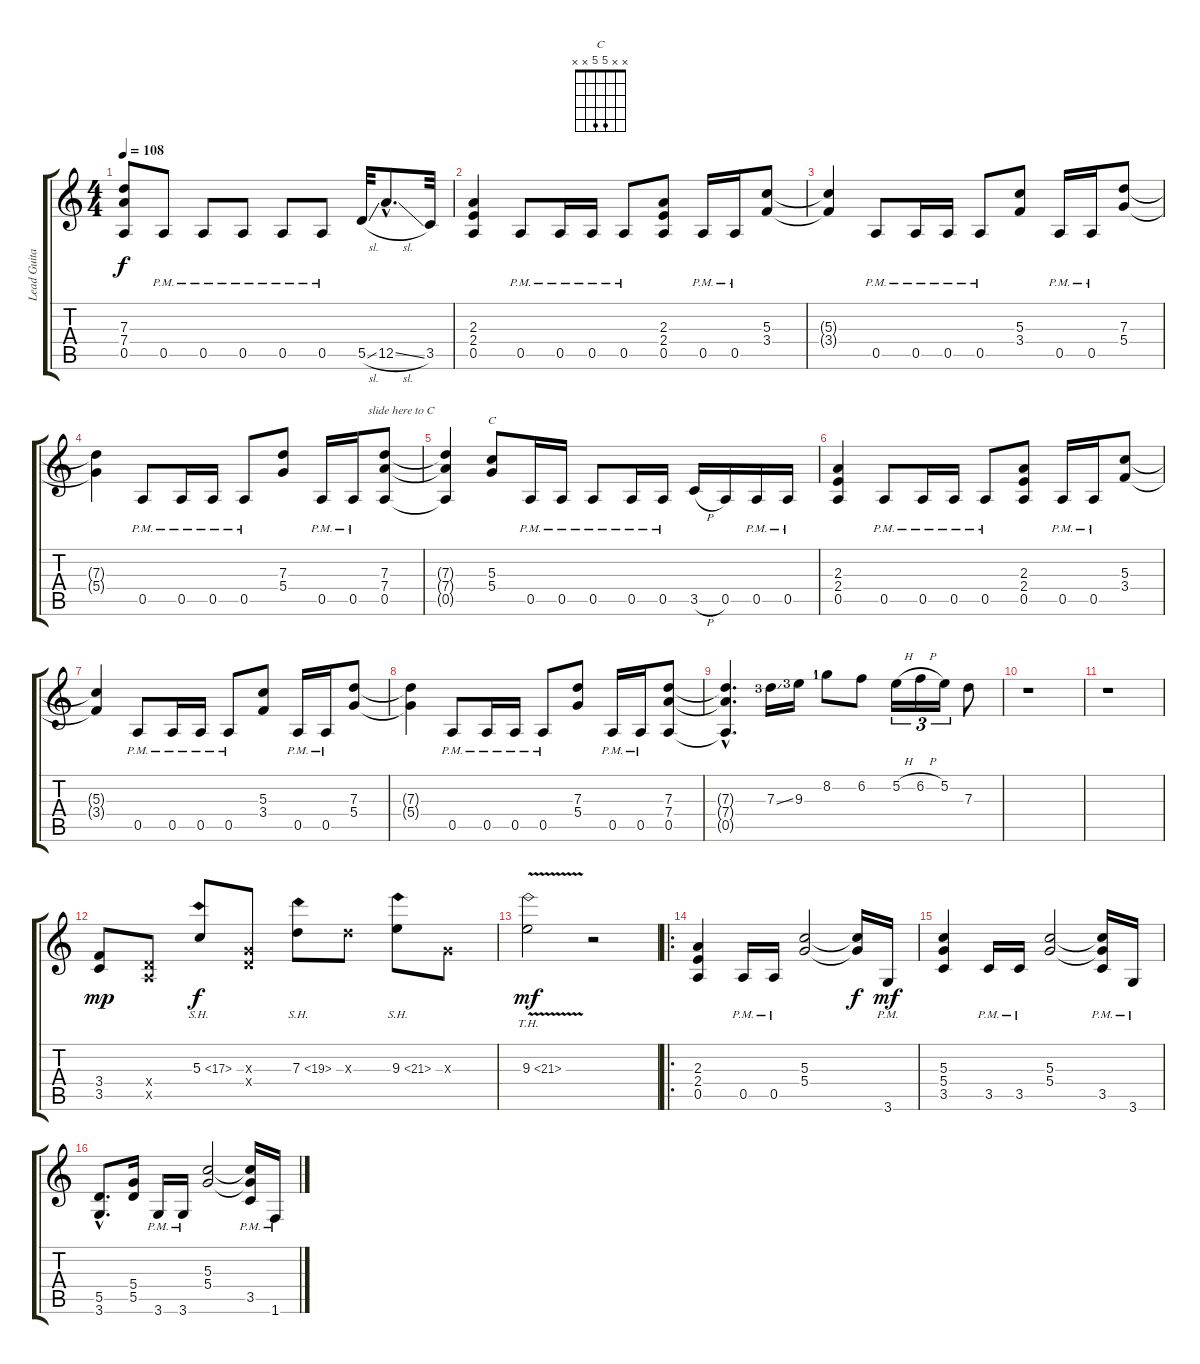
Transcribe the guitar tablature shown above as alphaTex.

\track ("Lead Guitar" "Lead Guita") {instrument distortionguitar}
\staff {score tabs}
\tuning (E4 B3 G3 D3 A2 E2) {hide}
\chord ("C" x x 5 5 x x)
\ts (4 4)
\tempo 108
\clef g2
\ks c
(7.3 7.4 0.5).8{dy f volume 14} 0.5{pm}.8 0.5{pm}.8 0.5{pm}.8 0.5{pm}.8 0.5{pm}.8 5.5{sl}.32 12.5{sl hac}.8{d} 3.5.32 |
(2.3 2.4 0.5).4 0.5{pm}.8 0.5{pm}.16 0.5{pm}.16 0.5{pm}.8 (2.3 2.4 0.5).8 0.5{pm}.16 0.5{pm}.16 (5.3 3.4).8 |
(5.3{t} 3.4{t}).4 0.5{pm}.8 0.5{pm}.16 0.5{pm}.16 0.5{pm}.8 (5.3 3.4).8 0.5{pm}.16 0.5{pm}.16 (7.3 5.4).8 |
(7.3{t} 5.4{t}).4 0.5{pm}.8 0.5{pm}.16 0.5{pm}.16 0.5{pm}.8 (7.3 5.4).8 0.5{pm}.16 0.5{pm}.16{txt "     slide here to C"} (7.3 7.4 0.5).8 |
(7.3{t} 7.4{t} 0.5{t}).4 (5.3 5.4).8{ch "C"} 0.5{pm}.16 0.5{pm}.16 0.5{pm}.8 0.5{pm}.16 0.5{pm}.16 3.5{h}.16 0.5.16 0.5{pm}.16 0.5{pm}.16 |
(2.3 2.4 0.5).4 0.5{pm}.8 0.5{pm}.16 0.5{pm}.16 0.5{pm}.8 (2.3 2.4 0.5).8 0.5{pm}.16 0.5{pm}.16 (5.3 3.4).8 |
(5.3{t} 3.4{t}).4 0.5{pm}.8 0.5{pm}.16 0.5{pm}.16 0.5{pm}.8 (5.3 3.4).8 0.5{pm}.16 0.5{pm}.16 (7.3 5.4).8 |
(7.3{t} 5.4{t}).4 0.5{pm}.8 0.5{pm}.16 0.5{pm}.16 0.5{pm}.8 (7.3 5.4).8 0.5{pm}.16 0.5{pm}.16 (7.3 7.4 0.5).8 |
(7.3{hac t} 7.4{hac t} 0.5{hac t}).4{d} 7.3{ss lf 4}.16 9.3{lf 4}.16 8.2{lf 2}.8 6.2.8 5.2{h}.16{tu (3 2)} 6.2{h}.16{tu (3 2)} 5.2.16{tu (3 2)} 7.3.8 |
r.1 |
r.1 |
(3.4 3.5).8{dy mp} (0.4{x} 0.5{x}).8 5.3{sh 12}.8{dy f} (0.3{x} 0.4{x}).8 7.3{sh 12}.8 7.3{x}.8 9.3{sh 12}.8 0.3{x}.8 |
9.3{th 12 v}.2{dy mf} r.2 |
\ro
(2.3 2.4 0.5).4 0.5{pm}.16 0.5{pm}.16 (5.3 5.4).2 (5.3{t} 5.4{t}).16{dy f} 3.6{pm}.16{dy mf} |
(5.3 5.4 3.5).4 3.5{pm}.16 3.5{pm}.16 (5.3 5.4).2 (5.3{t} 5.4{t} 3.5{pm}).16 3.6{pm}.16 |
(5.5{hac} 3.6{hac}).8{d} (5.4 5.5).16 3.6{pm}.16 3.6{pm}.16 (5.3 5.4).2 (5.3{t} 5.4{t} 3.5{pm}).16 1.6{pm}.16
